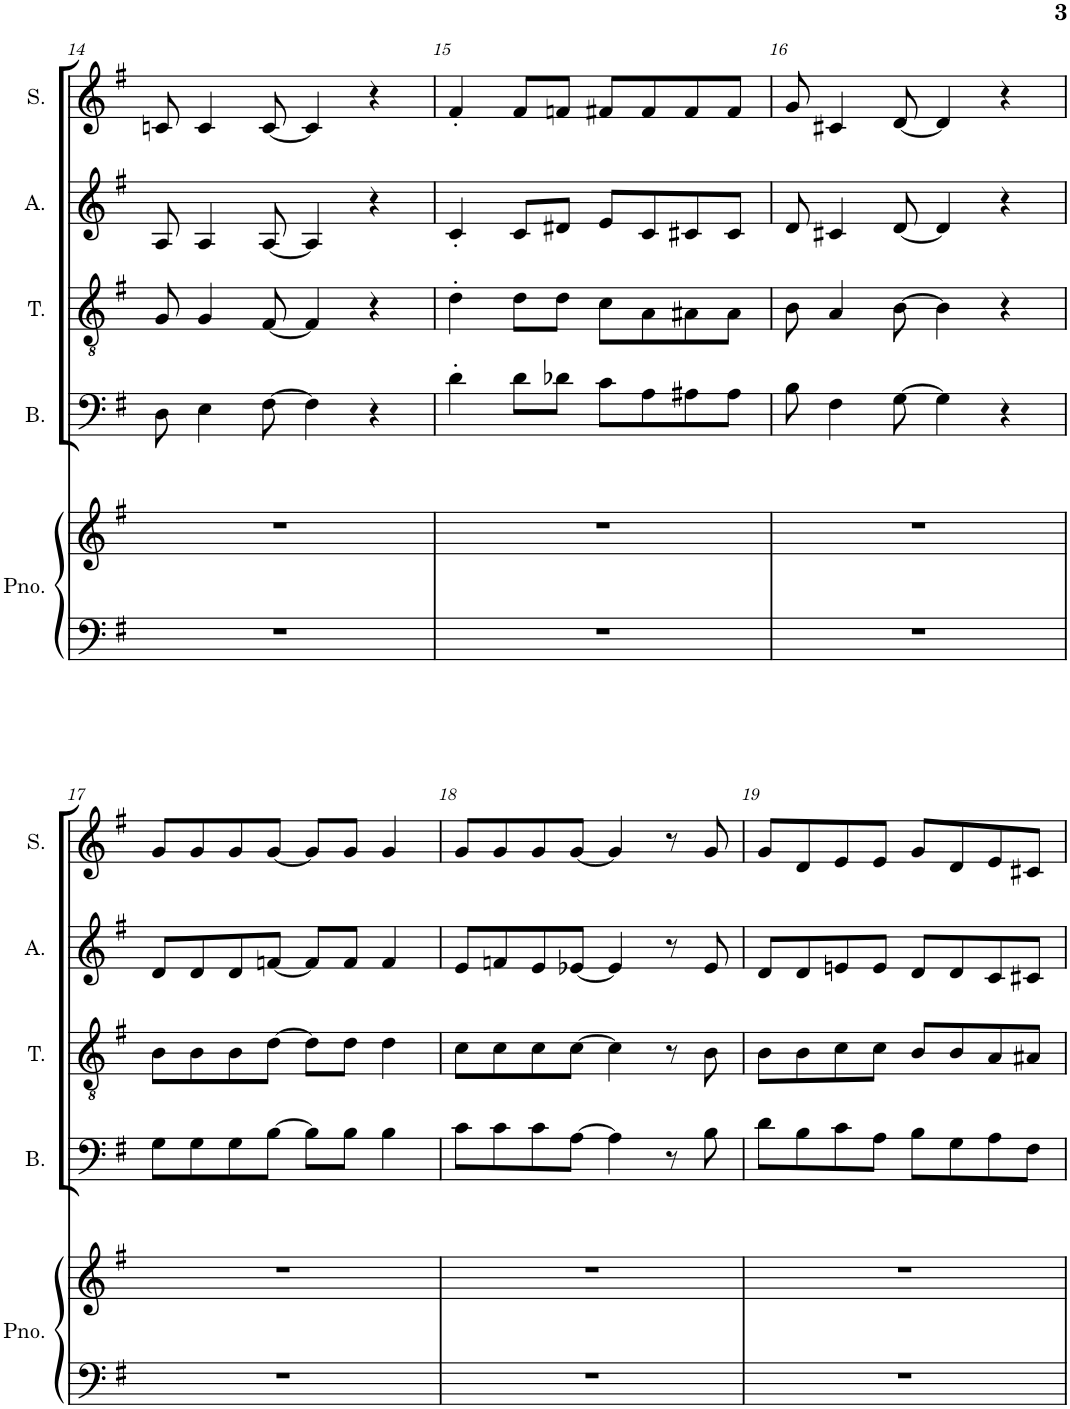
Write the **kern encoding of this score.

**kern	**kern	**kern	**kern	**kern	**kern
*part5	*part5	*part4	*part3	*part2	*part1
*staff6	*staff5	*staff4	*staff3	*staff2	*staff1
*I"Piano	*	*I"Bass	*I"Tenor	*I"Alto	*I"Soprano
*I'Pno.	*	*I'B.	*I'T.	*I'A.	*I'S.
!!LO:PB:g=z
*clefF4	*clefG2	*clefF4	*clefGv2	*clefG2	*clefG2
*k[f#]	*k[f#]	*k[f#]	*k[f#]	*k[f#]	*k[f#]
*M4/4	*M4/4	*M4/4	*M4/4	*M4/4	*M4/4
=14	=14	=14	=14	=14	=14
1r	1r	8D\	8G/	8A/	8cn/
.	.	4E\	4G/	4A/	4c/
.	.	[>8F#\	[<8F#/	[<8A/	[<8c/
.	.	4F#\]	4F#/]	4A/]	4c/]
.	.	4r	4r	4r	4r
=15	=15	=15	=15	=15	=15
1r	1r	4d'\	4d'\	4c'/	4f#'/
.	.	8d\L	8d\L	8c/L	8f#/L
.	.	8d-X\J	8d\J	8d#X/J	8fn/J
.	.	8c\L	8c\L	8e/L	8f#X/L
.	.	8A\	8A\	8c/	8f#/
.	.	8A#X\	8A#X\	8c#X/	8f#/
.	.	8A#\J	8A#\J	8c#/J	8f#/J
=16	=16	=16	=16	=16	=16
1r	1r	8B\	8B\	8d/	8g/
.	.	4F#\	4A/	4c#X/	4c#X/
.	.	[>8G\	[>8B\	[<8d/	[<8d/
.	.	4G\]	4B\]	4d/]	4d/]
.	.	4r	4r	4r	4r
!!LO:LB:g=z
=17	=17	=17	=17	=17	=17
1r	1r	8G\L	8B\L	8d/L	8g/L
.	.	8G\	8B\	8d/	8g/
.	.	8G\	8B\	8d/	8g/
.	.	[>8B\J	[>8d\J	[<8fn/J	[<8g/J
.	.	8B\L]	8d\L]	8f/L]	8g/L]
.	.	8B\J	8d\J	8f/J	8g/J
.	.	4B\	4d\	4f/	4g/
=18	=18	=18	=18	=18	=18
1r	1r	8c\L	8c\L	8e/L	8g/L
.	.	8c\	8c\	8fn/	8g/
.	.	8c\	8c\	8e/	8g/
.	.	[>8A\J	[>8c\J	[<8e-X/J	[<8g/J
.	.	4A\]	4c\]	4e-/]	4g/]
.	.	8r	8r	8r	8r
.	.	8B\	8B\	8e-/	8g/
=19	=19	=19	=19	=19	=19
1r	1r	8d\L	8B\L	8d/L	8g/L
.	.	8B\	8B\	8d/	8d/
.	.	8c\	8c\	8en/	8e/
.	.	8A\J	8c\J	8e/J	8e/J
.	.	8B\L	8B/L	8d/L	8g/L
.	.	8G\	8B/	8d/	8d/
.	.	8A\	8A/	8c/	8e/
.	.	8F#\J	8A#X/J	8c#X/J	8c#X/J
=	=	=	=	=	=
*-	*-	*-	*-	*-	*-
